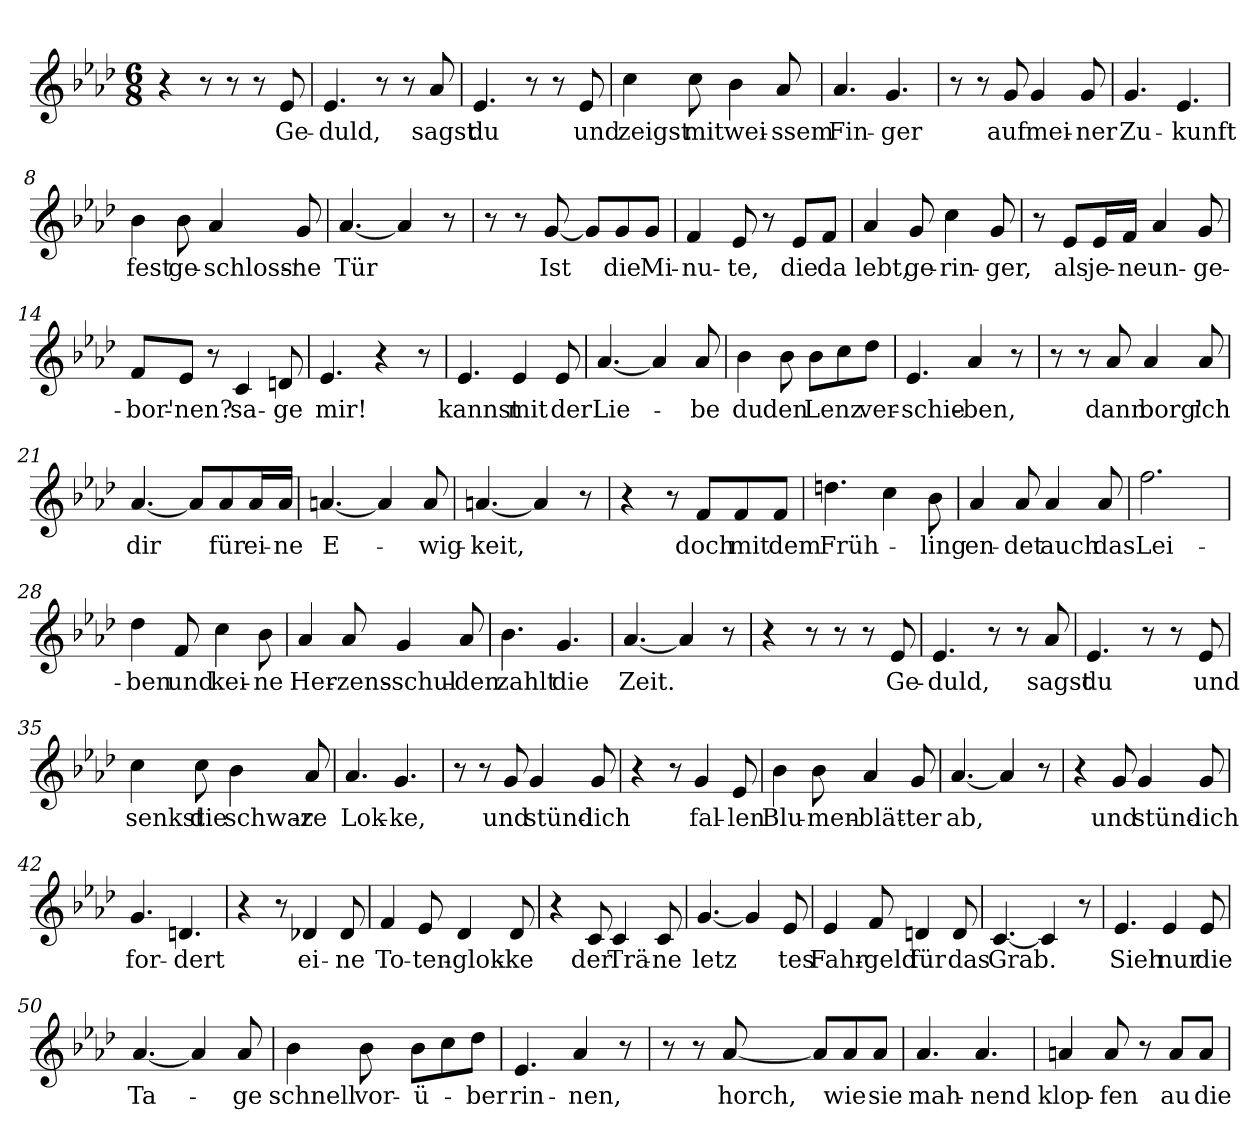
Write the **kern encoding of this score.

**kern	**text
*part1	*part1
*staff1	*staff1
*clefG2	*
*k[b-e-a-d-]	*
*M6/8	*
=1	=1
4r	.
8r	.
8r	.
8r	.
!	!LO:LY:b
8e-/	Ge-
=2	=2
!	!LO:LY:b
4.e-/	-duld,
8r	.
8r	.
!	!LO:LY:b
8a-/	sagst
=3	=3
!	!LO:LY:b
4.e-/	du
8r	.
8r	.
!	!LO:LY:b
8e-/	und
=4	=4
!	!LO:LY:b
4cc\	zeigst
!	!LO:LY:b
8cc\	mit
!	!LO:LY:b
4b-\	wei-
!	!LO:LY:b
8a-/	-ssem
=5	=5
!	!LO:LY:b
4.a-/	Fin-
!	!LO:LY:b
4.g/	-ger
=6	=6
8r	.
8r	.
!	!LO:LY:b
8g/	auf
!	!LO:LY:b
4g/	mei-
!	!LO:LY:b
8g/	-ner
=7	=7
!	!LO:LY:b
4.g/	Zu-
!	!LO:LY:b
4.e-/	-kunft
!!LO:LB:g=z
=8	=8
!	!LO:LY:b
4b-\	fest
!	!LO:LY:b
8b-\	ge-
!	!LO:LY:b
4a-/	-schloss'-
!	!LO:LY:b
8g/	-ne
=9	=9
!	!LO:LY:b
[4.a-/	Tür
4a-/]	.
8r	.
=10	=10
8r	.
8r	.
!	!LO:LY:b
[8g/	Ist
8g/L]	.
!	!LO:LY:b
8g/	die
!	!LO:LY:b
8g/J	Mi-
=11	=11
!	!LO:LY:b
4f/	-nu-
!	!LO:LY:b
8e-/	-te,
8r	.
!	!LO:LY:b
8e-/L	die
!	!LO:LY:b
8f/J	da
=12	=12
!	!LO:LY:b
4a-/	lebt,
!	!LO:LY:b
8g/	ge-
!	!LO:LY:b
4cc\	-rin-
!	!LO:LY:b
8g/	-ger,
=13	=13
8r	.
!	!LO:LY:b
8e-/L	als
!	!LO:LY:b
16e-/L	je-
!	!LO:LY:b
16f/JJ	-ne
!	!LO:LY:b
4a-/	un-
!	!LO:LY:b
8g/	-ge-
=14	=14
!	!LO:LY:b
8f/L	-bor'-
!	!LO:LY:b
8e-/J	-nen?
8r	.
!	!LO:LY:b
4c/	sa-
!	!LO:LY:b
8dn/	-ge
!!LO:LB:g=z
=15	=15
!	!LO:LY:b
4.e-/	mir!
4r	.
8r	.
=16	=16
!	!LO:LY:b
4.e-/	kannst
!	!LO:LY:b
4e-/	mit
!	!LO:LY:b
8e-/	der
=17	=17
!	!LO:LY:b
[4.a-/	Lie-
4a-/]	.
!	!LO:LY:b
8a-/	-be
=18	=18
!	!LO:LY:b
4b-\	du
!	!LO:LY:b
8b-\	den
!	!LO:LY:b
8b-\L	Lenz
8cc\	.
!	!LO:LY:b
8dd-\J	ver-
=19	=19
!	!LO:LY:b
4.e-/	-schie-
!	!LO:LY:b
4a-/	-ben,
8r	.
=20	=20
8r	.
8r	.
!	!LO:LY:b
8a-/	dann
!	!LO:LY:b
4a-/	borg'
!	!LO:LY:b
8a-/	ich
=21	=21
!	!LO:LY:b
[4.a-/	dir
8a-/L]	.
!	!LO:LY:b
8a-/	für
!	!LO:LY:b
16a-/L	ei-
!	!LO:LY:b
16a-/JJ	-ne
=22	=22
!	!LO:LY:b
[4.an/	E-
4a/]	.
!	!LO:LY:b
8a/	-wig-
!!LO:LB:g=z
=23	=23
!	!LO:LY:b
[4.an/	-keit,
4a/]	.
8r	.
=24	=24
4r	.
8r	.
!	!LO:LY:b
8f/L	doch
!	!LO:LY:b
8f/	mit
!	!LO:LY:b
8f/J	dem
=25	=25
!	!LO:LY:b
4.ddn\	Früh-
4cc\	.
!	!LO:LY:b
8b-\	-ling
=26	=26
!	!LO:LY:b
4a-/	en-
!	!LO:LY:b
8a-/	-det
!	!LO:LY:b
4a-/	auch
!	!LO:LY:b
8a-/	das
=27	=27
!	!LO:LY:b
2.ff\	Lei-
=28	=28
!	!LO:LY:b
4dd-\	-ben
!	!LO:LY:b
8f/	und
!	!LO:LY:b
4cc\	kei-
!	!LO:LY:b
8b-\	-ne
=29	=29
!	!LO:LY:b
4a-/	Her-
!	!LO:LY:b
8a-/	-zens-
!	!LO:LY:b
4g/	-schul-
!	!LO:LY:b
8a-/	-den
=30	=30
!	!LO:LY:b
4.b-\	zahlt
!	!LO:LY:b
4.g/	die
!!LO:LB:g=z
=31	=31
!	!LO:LY:b
[4.a-/	Zeit.
4a-/]	.
8r	.
=32	=32
4r	.
8r	.
8r	.
8r	.
!	!LO:LY:b
8e-/	Ge-
=33	=33
!	!LO:LY:b
4.e-/	-duld,
8r	.
8r	.
!	!LO:LY:b
8a-/	sagst
=34	=34
!	!LO:LY:b
4.e-/	du
8r	.
8r	.
!	!LO:LY:b
8e-/	und
=35	=35
!	!LO:LY:b
4cc\	senkst
!	!LO:LY:b
8cc\	die
!	!LO:LY:b
4b-\	schwar-
!	!LO:LY:b
8a-/	-ze
=36	=36
!	!LO:LY:b
4.a-/	Lok-
!	!LO:LY:b
4.g/	-ke,
=37	=37
8r	.
8r	.
!	!LO:LY:b
8g/	und
!	!LO:LY:b
4g/	stünd-
!	!LO:LY:b
8g/	-lich
=38	=38
4r	.
8r	.
!	!LO:LY:b
4g/	fal-
!	!LO:LY:b
8e-/	-len
!!LO:LB:g=z
=39	=39
!	!LO:LY:b
4b-\	Blu-
!	!LO:LY:b
8b-\	-men-
!	!LO:LY:b
4a-/	blät-
!	!LO:LY:b
8g/	-ter
=40	=40
!	!LO:LY:b
[4.a-/	ab,
4a-/]	.
8r	.
=41	=41
4r	.
!	!LO:LY:b
8g/	und
!	!LO:LY:b
4g/	stünd-
!	!LO:LY:b
8g/	-lich
=42	=42
!	!LO:LY:b
4.g/	for-
!	!LO:LY:b
4.dn/	-dert
=43	=43
4r	.
8r	.
!	!LO:LY:b
4d-X/	ei-
!	!LO:LY:b
8d-/	-ne
=44	=44
!	!LO:LY:b
4f/	To-
!	!LO:LY:b
8e-/	-ten-
!	!LO:LY:b
4d-/	-glok-
!	!LO:LY:b
8d-/	-ke
=45	=45
4r	.
!	!LO:LY:b
8c/	der
!	!LO:LY:b
4c/	Trä-
!	!LO:LY:b
8c/	-ne
=46	=46
!	!LO:LY:b
[4.g/	letz
4g/]	.
!	!LO:LY:b
8e-/	-tes
!!LO:LB:g=z
=47	=47
!	!LO:LY:b
4e-/	Fahr-
!	!LO:LY:b
8f/	-geld
!	!LO:LY:b
4dn/	für
!	!LO:LY:b
8d/	das
=48	=48
!	!LO:LY:b
[4.c/	Grab.
4c/]	.
8r	.
=49	=49
!	!LO:LY:b
4.e-/	Sieh
!	!LO:LY:b
4e-/	nur
!	!LO:LY:b
8e-/	die
=50	=50
!	!LO:LY:b
[4.a-/	Ta-
4a-/]	.
!	!LO:LY:b
8a-/	-ge
=51	=51
!	!LO:LY:b
4b-\	schnell
!	!LO:LY:b
8b-\	vor-
!	!LO:LY:b
8b-\L	-ü-
8cc\	.
!	!LO:LY:b
8dd-\J	-ber
=52	=52
!	!LO:LY:b
4.e-/	rin-
!	!LO:LY:b
4a-/	-nen,
8r	.
=53	=53
8r	.
8r	.
!	!LO:LY:b
[8a-/	horch,
8a-/L]	.
!	!LO:LY:b
8a-/	wie
!	!LO:LY:b
8a-/J	sie
=54	=54
!	!LO:LY:b
4.a-/	mah-
!	!LO:LY:b
4.a-/	-nend
!!LO:LB:g=z
=55	=55
!	!LO:LY:b
4an/	klop-
!	!LO:LY:b
8a/	-fen
8r	.
!	!LO:LY:b
8a/L	au
!	!LO:LY:b
8a/J	die
=	=
*-	*-
